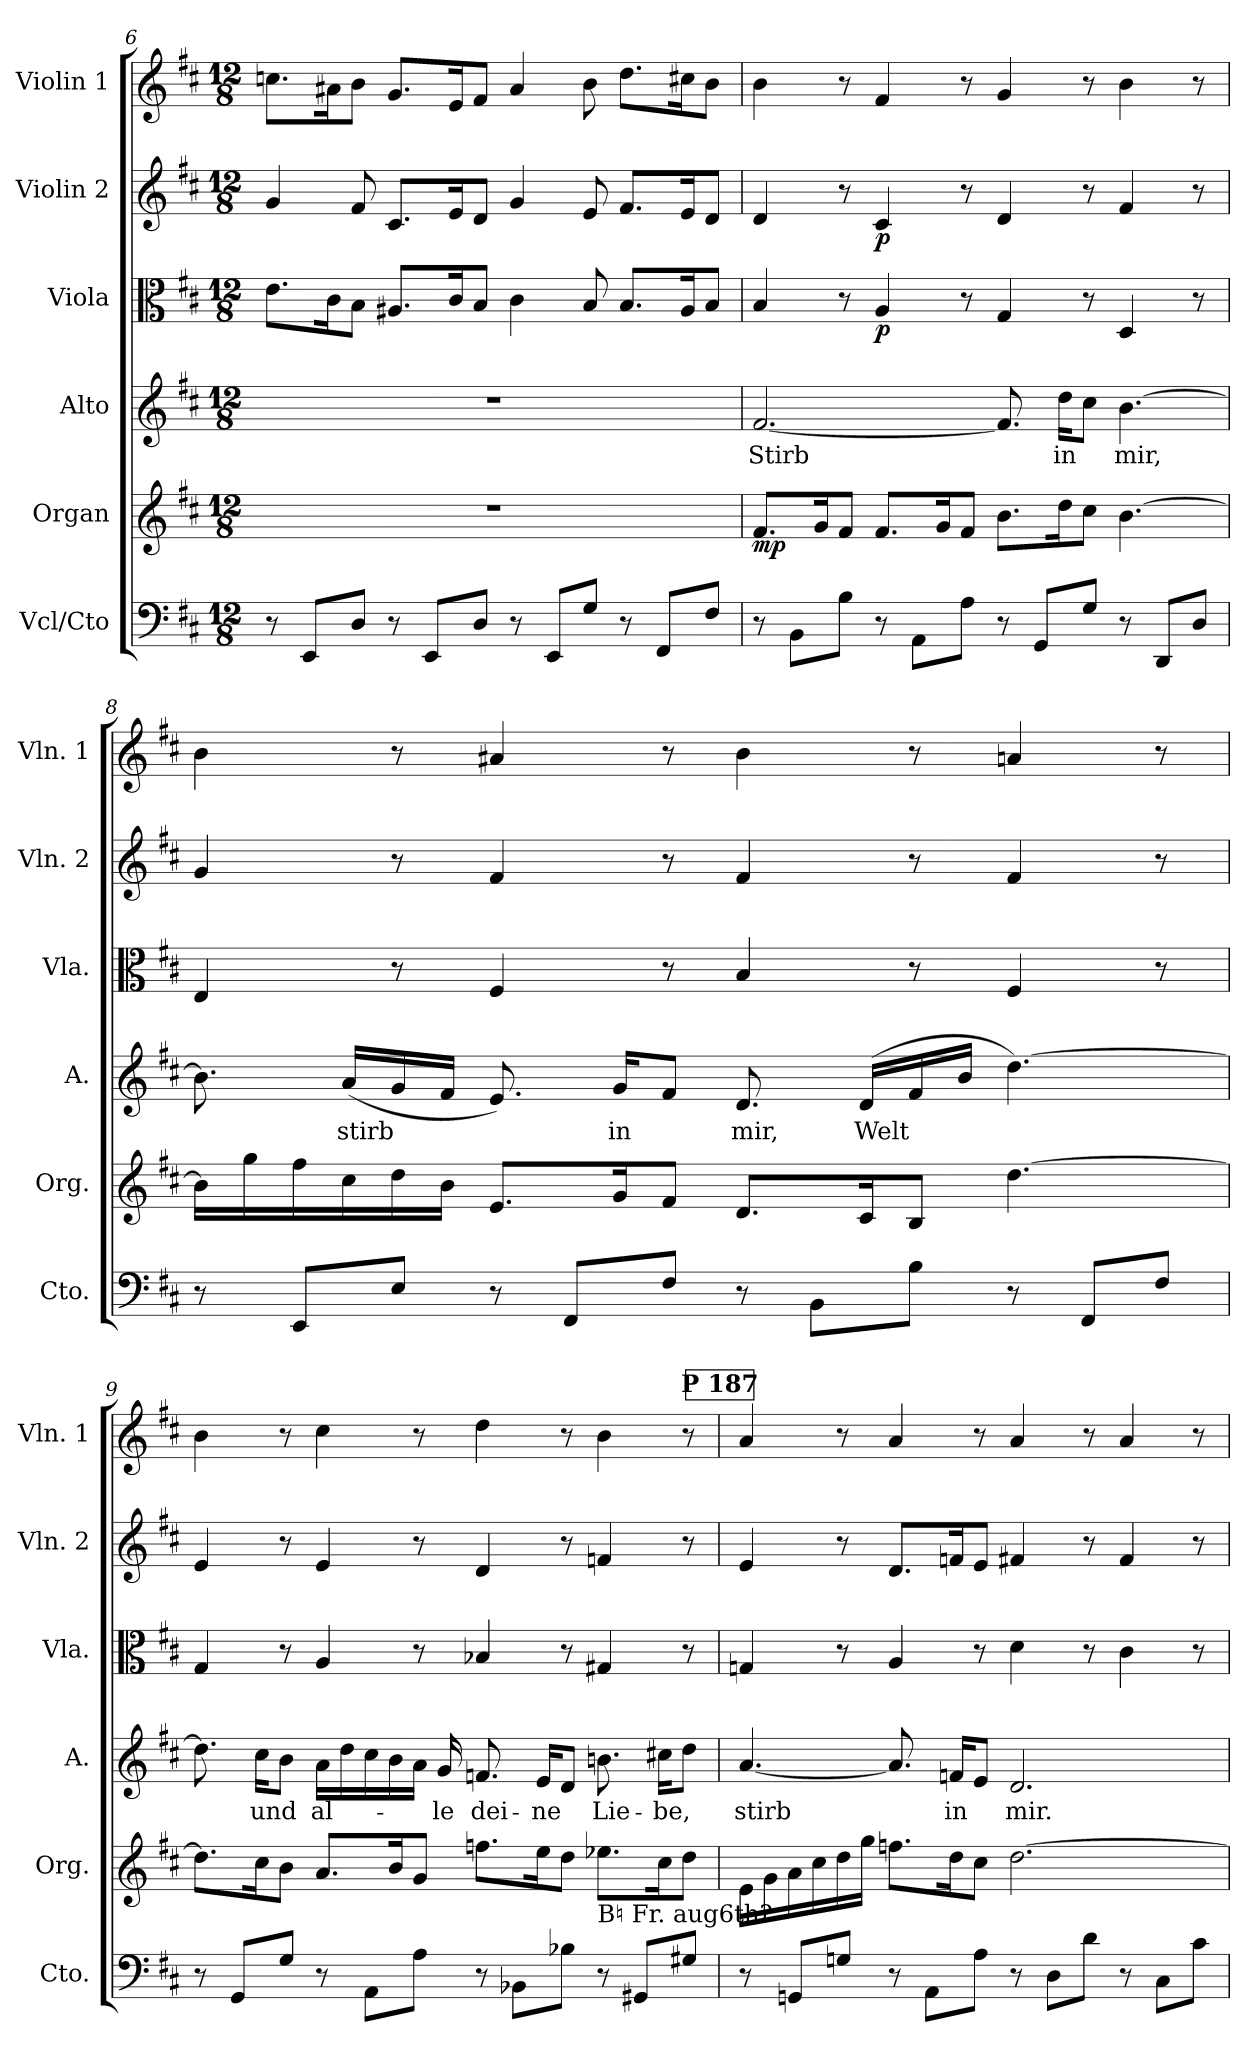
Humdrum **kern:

**kern	**kern	**dynam	**kern	**text	**kern	**dynam	**kern	**dynam	**kern	**dynam
*part6	*part5	*part5	*part4	*part4	*part3	*part3	*part2	*part2	*part1	*part1
*staff6	*staff5	*staff5	*staff4	*staff4	*staff3	*staff3	*staff2	*staff2	*staff1	*staff1
*I"Vcl/Cto	*I"Organ	*	*I"Alto	*	*I"Viola	*	*I"Violin 2	*	*I"Violin 1	*
*I'Cto.	*I'Org.	*	*I'A.	*	*I'Vla.	*	*I'Vln. 2	*	*I'Vln. 1	*
*clefF4	*clefG2	*	*clefG2	*	*clefC3	*	*clefG2	*	*clefG2	*
*k[f#c#]	*k[f#c#]	*	*k[f#c#]	*	*k[f#c#]	*	*k[f#c#]	*	*k[f#c#]	*
*M12/8	*M12/8	*	*M12/8	*	*M12/8	*	*M12/8	*	*M12/8	*
=6	=6	=6	=6	=6	=6	=6	=6	=6	=6	=6
8r	1.r	.	1.r	.	8.e\L	.	4g/	.	8.ccn\L	.
8EE/L	.	.	.	.	.	.	.	.	.	.
.	.	.	.	.	16c#\K	.	.	.	16a#X\K	.
8D/J	.	.	.	.	8B\J	.	8f#/	.	8b\J	.
8r	.	.	.	.	8.A#X/L	.	8.c#/L	.	8.g/L	.
8EE/L	.	.	.	.	.	.	.	.	.	.
.	.	.	.	.	16c#/K	.	16e/K	.	16e/K	.
8D/J	.	.	.	.	8B/J	.	8d/J	.	8f#/J	.
8r	.	.	.	.	4c#\	.	4g/	.	4a#/	.
8EE/L	.	.	.	.	.	.	.	.	.	.
8G/J	.	.	.	.	8B/	.	8e/	.	8b\	.
8r	.	.	.	.	8.B/L	.	8.f#/L	.	8.dd\L	.
8FF#/L	.	.	.	.	.	.	.	.	.	.
.	.	.	.	.	16A#/K	.	16e/K	.	16cc#X\K	.
8F#/J	.	.	.	.	8B/J	.	8d/J	.	8b\J	.
!!LO:LB:g=z
=7	=7	=7	=7	=7	=7	=7	=7	=7	=7	=7
!	!	!LO:DY:b	!	!LO:LY:b	!	!	!	!	!	!
8r	8.f#/L	mp	[2.f#/	Stirb	4B/	.	4d/	.	4b\	.
8BB\L	.	.	.	.	.	.	.	.	.	.
.	16g/K	.	.	.	.	.	.	.	.	.
8B\J	8f#/J	.	.	.	8r	.	8r	.	8r	.
!	!	!	!	!	!	!LO:DY:b	!	!LO:DY:b	!	!LO:DY:b
!	!	!	!	!	!	!	!	!	!	!LO:DY:n=1:b
8r	8.f#/L	.	.	.	4A/	p	4c#/	p	4f#/	p other-dynamics
8AA\L	.	.	.	.	.	.	.	.	.	.
.	16g/K	.	.	.	.	.	.	.	.	.
8A\J	8f#/J	.	.	.	8r	.	8r	.	8r	.
8r	8.b\L	.	8.f#/]	.	4G/	.	4d/	.	4g/	.
8GG/L	.	.	.	.	.	.	.	.	.	.
!	!	!	!	!LO:LY:b	!	!	!	!	!	!
.	16dd\K	.	16dd\KL	in	.	.	.	.	.	.
8G/J	8cc#\J	.	8cc#\J	.	8r	.	8r	.	8r	.
!	!	!	!	!LO:LY:b	!	!	!	!	!	!
8r	[4.b\	.	[4.b\	mir,	4D/	.	4f#/	.	4b\	.
8DD/L	.	.	.	.	.	.	.	.	.	.
8D/J	.	.	.	.	8r	.	8r	.	8r	.
=8	=8	=8	=8	=8	=8	=8	=8	=8	=8	=8
8r	16b\LL]	.	8.b\]	.	4E/	.	4g/	.	4b\	.
.	16gg\	.	.	.	.	.	.	.	.	.
8EE/L	16ff#\	.	.	.	.	.	.	.	.	.
!	!	!	!	!LO:LY:b	!	!	!	!	!	!
.	16cc#\	.	(<16a/LL	stirb	.	.	.	.	.	.
8E/J	16dd\	.	16g/	.	8r	.	8r	.	8r	.
.	16b\JJ	.	16f#/JJ	.	.	.	.	.	.	.
8r	8.e/L	.	8.e/)	.	4F#/	.	4f#/	.	4a#X/	.
8FF#/L	.	.	.	.	.	.	.	.	.	.
!	!	!	!	!LO:LY:b	!	!	!	!	!	!
.	16g/K	.	16g/KL	in	.	.	.	.	.	.
8F#/J	8f#/J	.	8f#/J	.	8r	.	8r	.	8r	.
!	!	!	!	!LO:LY:b	!	!	!	!	!	!
8r	8.d/L	.	8.d/	mir,	4B/	.	4f#/	.	4b\	.
8BB\L	.	.	.	.	.	.	.	.	.	.
!	!	!	!	!LO:LY:b	!	!	!	!	!	!
.	16c#/K	.	(>16d/LL	Welt	.	.	.	.	.	.
8B\J	8B/J	.	16f#/	.	8r	.	8r	.	8r	.
.	.	.	16b/JJ	.	.	.	.	.	.	.
8r	[4.dd\	.	[4.dd\)	.	4F#/	.	4f#/	.	4an/	.
8FF#/L	.	.	.	.	.	.	.	.	.	.
8F#/J	.	.	.	.	8r	.	8r	.	8r	.
!!LO:PB:g=z
=9	=9	=9	=9	=9	=9	=9	=9	=9	=9	=9
8r	8.dd\L]	.	8.dd\]	.	4G/	.	4e/	.	4b\	.
8GG/L	.	.	.	.	.	.	.	.	.	.
!	!	!	!	!LO:LY:b	!	!	!	!	!	!
.	16cc#\K	.	16cc#\KL	und	.	.	.	.	.	.
8G/J	8b\J	.	8b\J	.	8r	.	8r	.	8r	.
!	!	!	!	!LO:LY:b	!	!	!	!	!	!
8r	8.a/L	.	16a\LL	al-	4A/	.	4e/	.	4cc#\	.
.	.	.	16dd\	.	.	.	.	.	.	.
8AA\L	.	.	16cc#\	.	.	.	.	.	.	.
.	16b/K	.	16b\	.	.	.	.	.	.	.
8A\J	8g/J	.	16a\JJ	.	8r	.	8r	.	8r	.
!	!	!	!	!LO:LY:b	!	!	!	!	!	!
.	.	.	16g/	-le	.	.	.	.	.	.
!	!	!	!	!LO:LY:b	!	!	!	!	!	!
8r	8.ffn\L	.	8.fn/	dei-	4B-X/	.	4d/	.	4dd\	.
8BB-X\L	.	.	.	.	.	.	.	.	.	.
!	!	!	!	!LO:LY:b	!	!	!	!	!	!
.	16ee\K	.	16e/KL	-ne	.	.	.	.	.	.
8B-X\J	8dd\J	.	8d/J	.	8r	.	8r	.	8r	.
!LO:TX:a:t=B♮ Fr. aug6th?	!	!	!	!	!	!	!	!	!	!
!	!	!	!	!LO:LY:b	!	!	!	!	!	!
8r	8.ee-Xi\L	.	8.bni\	Lie-	4G#X/	.	4fn/	.	4b\	.
8GG#X/L	.	.	.	.	.	.	.	.	.	.
!	!	!	!	!LO:LY:b	!	!	!	!	!	!
.	16cc#\K	.	16cc#X\KL	-be,	.	.	.	.	.	.
8G#X/J	8dd\J	.	8dd\J	.	8r	.	8r	.	8r	.
!!LO:REH:place=s1:a:B:fs=14:t=P 187
=10	=10	=10	=10	=10	=10	=10	=10	=10	=10	=10
!	!	!	!	!LO:LY:b	!	!	!	!	!	!
8r	16e\LL	.	[4.a/	stirb	4Gn/	.	4e/	.	4a/	.
.	16g\	.	.	.	.	.	.	.	.	.
8GGn/L	16a\	.	.	.	.	.	.	.	.	.
.	16cc#\	.	.	.	.	.	.	.	.	.
8Gn/J	16dd\	.	.	.	8r	.	8r	.	8r	.
.	16gg\JJ	.	.	.	.	.	.	.	.	.
8r	8.ffn\L	.	8.a/]	.	4A/	.	8.d/L	.	4a/	.
8AA\L	.	.	.	.	.	.	.	.	.	.
!	!	!	!	!LO:LY:b	!	!	!	!	!	!
.	16dd\K	.	16fn/KL	in	.	.	16fn/K	.	.	.
8A\J	8cc#\J	.	8e/J	.	8r	.	8e/J	.	8r	.
!	!	!	!	!LO:LY:b	!	!	!	!	!	!
8r	[2.dd\	.	2.d/	mir.	4d\	.	4f#X/	.	4a/	.
8D\L	.	.	.	.	.	.	.	.	.	.
8d\J	.	.	.	.	8r	.	8r	.	8r	.
8r	.	.	.	.	4c#\	.	4f#/	.	4a/	.
8C#\L	.	.	.	.	.	.	.	.	.	.
8c#\J	.	.	.	.	8r	.	8r	.	8r	.
=	=	=	=	=	=	=	=	=	=	=
*-	*-	*-	*-	*-	*-	*-	*-	*-	*-	*-
